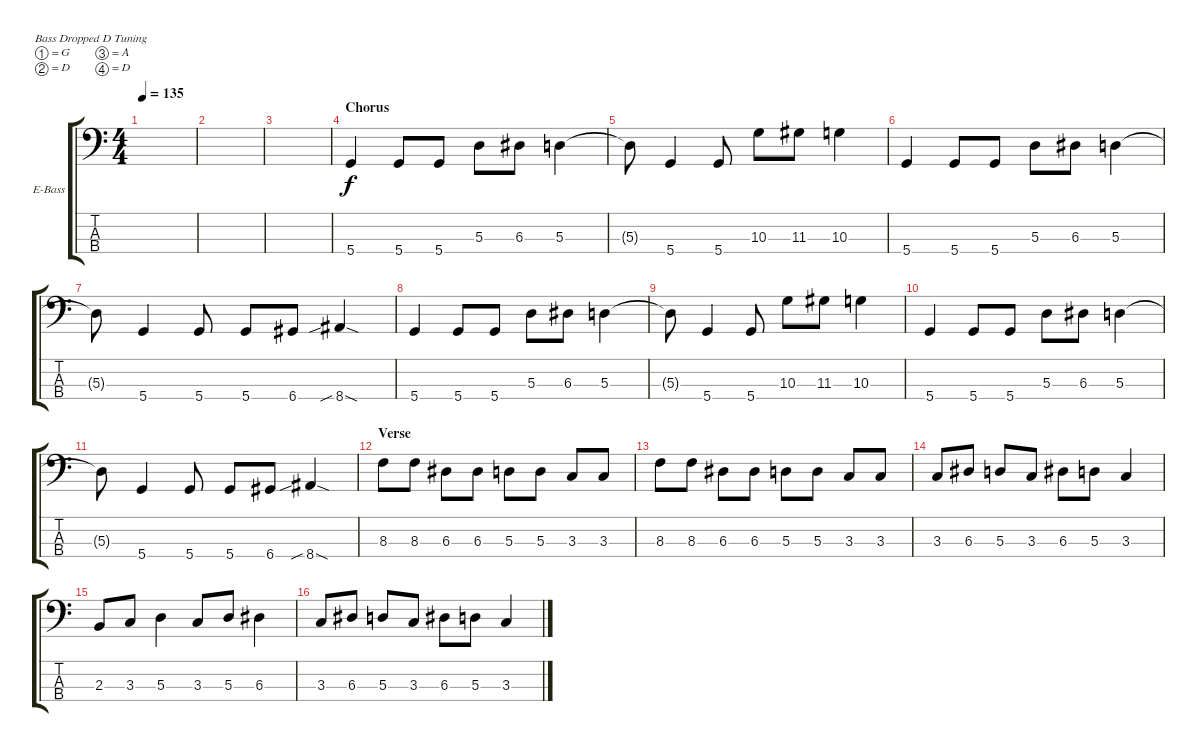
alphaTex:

\defaultSystemsLayout 4
\bracketExtendMode groupsimilarinstruments
\firstSystemTrackNameOrientation horizontal
\otherSystemsTrackNameOrientation horizontal
\track (" Bass" "E-Bass") {instrument electricbassfinger}
\staff {score tabs}
\tuning (G2 D2 A1 D1)
\ts (4 4)
\tempo 135
\clef f4
\scale
0.487395
\ks c
|
\scale
0.256303 |
\scale
0.256303 |
\section ("" "Chorus")
\scale
0.333333 5.4.4 5.4.8 5.4.8 5.3.8 6.3.8 5.3.4 |
\scale
0.333333 5.3{t}.8 5.4.4 5.4.8 10.3.8 11.3.8 10.3.4 |
\scale
0.333333 5.4.4 5.4.8 5.4.8 5.3.8 6.3.8 5.3.4 |
\scale
0.333333 5.3{t}.8 5.4.4 5.4.8 5.4.8 6.4.8 8.4{sib sod}.4 |
\scale
0.333333 5.4.4 5.4.8 5.4.8 5.3.8 6.3.8 5.3.4 |
\scale
0.333333 5.3{t}.8 5.4.4 5.4.8 10.3.8 11.3.8 10.3.4 |
\scale
0.333333 5.4.4 5.4.8 5.4.8 5.3.8 6.3.8 5.3.4 |
\scale
0.333333 5.3{t}.8 5.4.4 5.4.8 5.4.8 6.4.8 8.4{sib sod}.4 |
\section ("" "Verse")
\scale
0.333333 8.3.8 8.3.8 6.3.8 6.3.8 5.3.8 5.3.8 3.3.8 3.3.8 |
\scale
0.333333 8.3.8 8.3.8 6.3.8 6.3.8 5.3.8 5.3.8 3.3.8 3.3.8 |
\scale
0.333333 3.3.8 6.3.8 5.3.8 3.3.8 6.3.8 5.3.8 3.3.4 |
\scale
0.333333 2.3.8 3.3.8 5.3.4 3.3.8 5.3.8 6.3.4 |
\scale
0.333333 3.3.8 6.3.8 5.3.8 3.3.8 6.3.8 5.3.8 3.3.4
